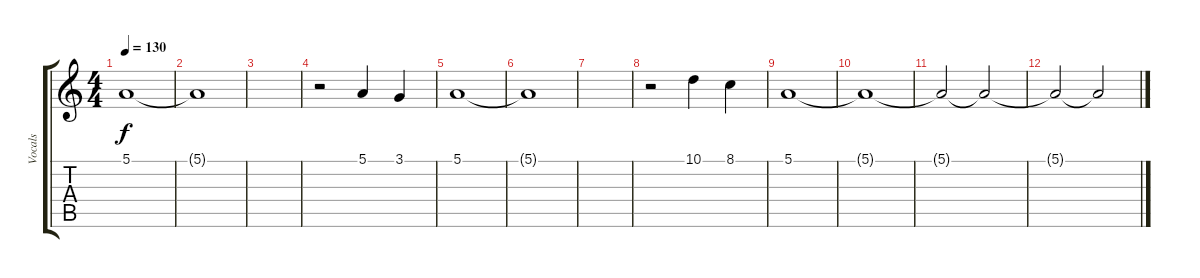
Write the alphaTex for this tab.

\track ("Vocals" "Vocals") {instrument flute}
\staff {score tabs}
\tuning (E4 B3 G3 D3 A2 E2) {hide}
\ts (4 4)
\tempo 130
\clef g2
\ks c
5.1.1{dy f} |
5.1{t}.1 |
|
r.2 5.1.4 3.1.4 |
5.1.1 |
5.1{t}.1 |
|
r.2 10.1.4 8.1.4 |
5.1.1 |
5.1{t}.1{volume 10} |
5.1{t}.2{volume 8} 5.1{t}.2{volume 6} |
5.1{t}.2{volume 4} 5.1{t}.2{volume 3}
